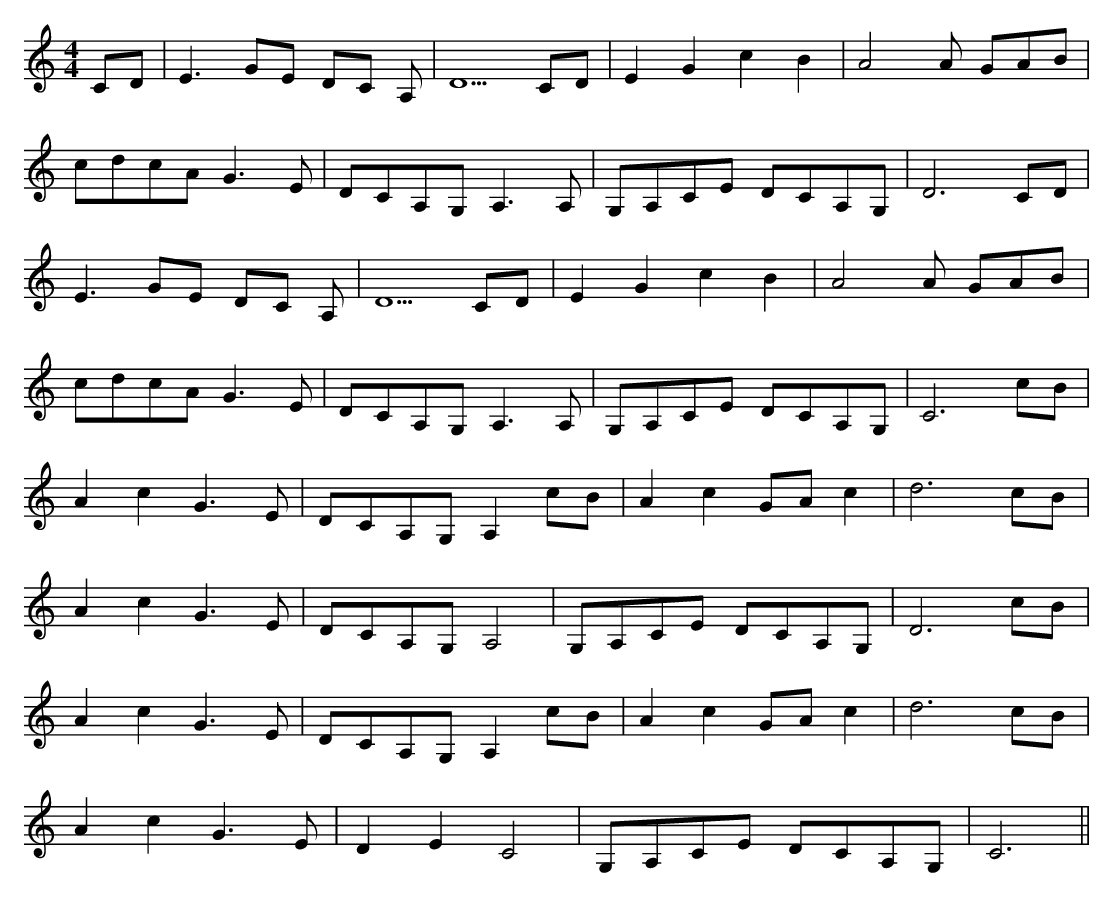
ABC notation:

X:1
M:4/4
K:C
CD| E3GE DC A,| D5 CD | E2 G2 c2 B2 | A4A GAB |
cdcA G3 E | DCA,G, A,3 A,| G,A,CE DCA,G, | D6 CD |
 E3GE DC A,| D5 CD | E2 G2 c2 B2 | A4A GAB |
cdcA G3 E | DCA,G, A,3 A,| G,A,CE DCA,G, | C6 cB |
 A2 c2 G3 E | DCA,G, A,2 cB | A2 c2 GA c2 | d6 cB |
 A2 c2 G3 E | DCA,G, A,4 | G,A,CE DCA,G, | D6 cB |
 A2 c2 G3 E | DCA,G, A,2 cB | A2 c2 GA c2 | d6 cB |
 A2 c2 G3 E | D2 E2 C4 | G,A,CE DCA,G, | C6||
